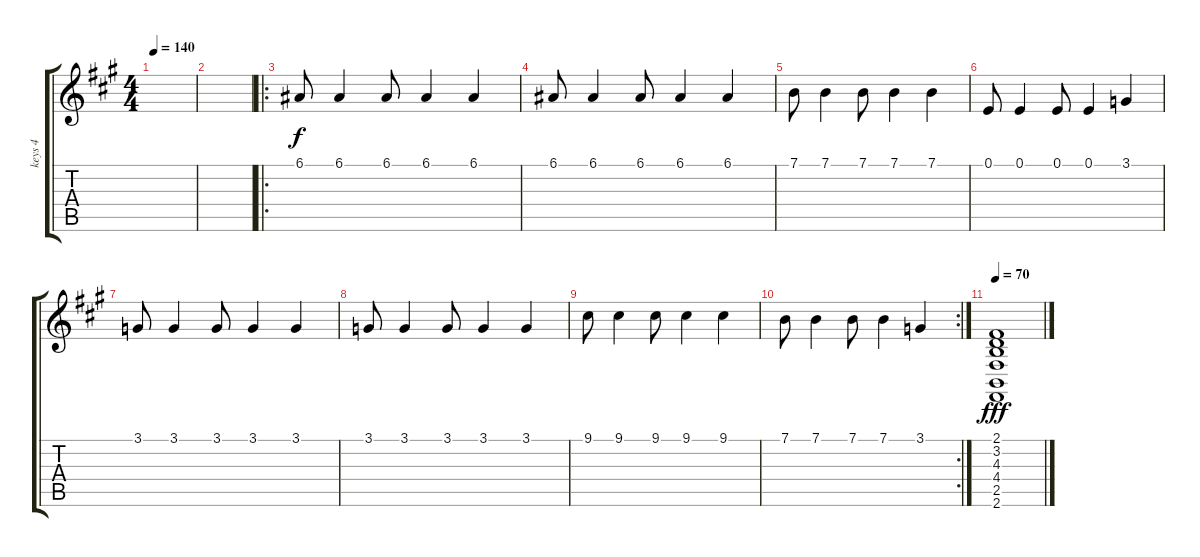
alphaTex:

\track ("keys 4" "keys 4") {instrument pizzicatostrings}
\staff {score tabs}
\tuning (E4 B3 G3 D3 A2 E2) {hide}
\ts (4 4)
\tempo 140
\clef g2
\ks f#minor
|
|
\ro
6.1.8{dy f} 6.1.4 6.1.8 6.1.4 6.1.4 |
6.1.8 6.1.4 6.1.8 6.1.4 6.1.4 |
7.1.8 7.1.4 7.1.8 7.1.4 7.1.4 |
0.1.8 0.1.4 0.1.8 0.1.4 3.1.4 |
3.1.8 3.1.4 3.1.8 3.1.4 3.1.4 |
3.1.8 3.1.4 3.1.8 3.1.4 3.1.4 |
9.1.8 9.1.4 9.1.8 9.1.4 9.1.4 |
\rc 2
7.1.8 7.1.4 7.1.8 7.1.4 3.1.4 |
\tempo 70
(2.1 3.2 4.3 4.4 2.5 2.6).1{dy fff}
